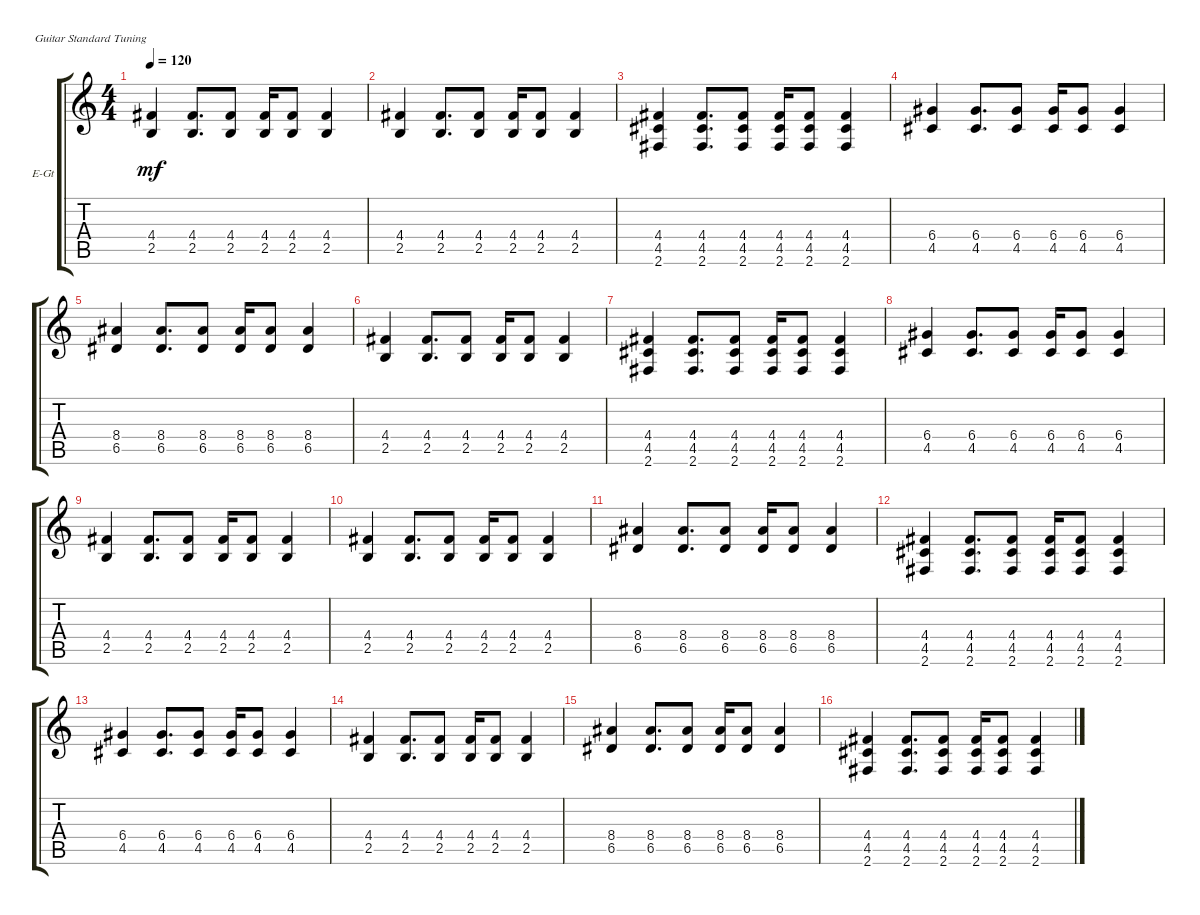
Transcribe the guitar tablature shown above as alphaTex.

\defaultSystemsLayout 4
\bracketExtendMode groupsimilarinstruments
\firstSystemTrackNameOrientation horizontal
\otherSystemsTrackNameOrientation horizontal
\track ("Electric Guitar" "E-Gt") {instrument distortionguitar}
\staff {score tabs}
\tuning (E4 B3 G3 D3 A2 E2)
\ts (4 4)
\tempo 120
\clef g2
\ks c
(2.5 4.4).4{dy mf} (2.5 4.4).8{d} (2.5 4.4).8 (2.5 4.4).16 (2.5 4.4).8 (2.5 4.4).4 |
(2.5 4.4).4 (2.5 4.4).8{d} (2.5 4.4).8 (2.5 4.4).16 (2.5 4.4).8 (2.5 4.4).4 |
(4.5 4.4 2.6).4 (4.5 4.4 2.6).8{d} (4.5 4.4 2.6).8 (4.5 4.4 2.6).16 (4.5 4.4 2.6).8 (4.5 4.4 2.6).4 |
(4.5 6.4).4 (4.5 6.4).8{d} (4.5 6.4).8 (4.5 6.4).16 (4.5 6.4).8 (4.5 6.4).4 |
(6.5 8.4).4 (6.5 8.4).8{d} (6.5 8.4).8 (6.5 8.4).16 (6.5 8.4).8 (6.5 8.4).4 |
(2.5 4.4).4 (2.5 4.4).8{d} (2.5 4.4).8 (2.5 4.4).16 (2.5 4.4).8 (2.5 4.4).4 |
(4.5 4.4 2.6).4 (4.5 4.4 2.6).8{d} (4.5 4.4 2.6).8 (4.5 4.4 2.6).16 (4.5 4.4 2.6).8 (4.5 4.4 2.6).4 |
(4.5 6.4).4 (4.5 6.4).8{d} (4.5 6.4).8 (4.5 6.4).16 (4.5 6.4).8 (4.5 6.4).4 |
(2.5 4.4).4 (2.5 4.4).8{d} (2.5 4.4).8 (2.5 4.4).16 (2.5 4.4).8 (2.5 4.4).4 |
(2.5 4.4).4 (2.5 4.4).8{d} (2.5 4.4).8 (2.5 4.4).16 (2.5 4.4).8 (2.5 4.4).4 |
(6.5 8.4).4 (6.5 8.4).8{d} (6.5 8.4).8 (6.5 8.4).16 (6.5 8.4).8 (6.5 8.4).4 |
(4.5 4.4 2.6).4 (4.5 4.4 2.6).8{d} (4.5 4.4 2.6).8 (4.5 4.4 2.6).16 (4.5 4.4 2.6).8 (4.5 4.4 2.6).4 |
(4.5 6.4).4 (4.5 6.4).8{d} (4.5 6.4).8 (4.5 6.4).16 (4.5 6.4).8 (4.5 6.4).4 |
(2.5 4.4).4 (2.5 4.4).8{d} (2.5 4.4).8 (2.5 4.4).16 (2.5 4.4).8 (2.5 4.4).4 |
(6.5 8.4).4 (6.5 8.4).8{d} (6.5 8.4).8 (6.5 8.4).16 (6.5 8.4).8 (6.5 8.4).4 |
(4.5 4.4 2.6).4 (4.5 4.4 2.6).8{d} (4.5 4.4 2.6).8 (4.5 4.4 2.6).16 (4.5 4.4 2.6).8 (4.5 4.4 2.6).4
